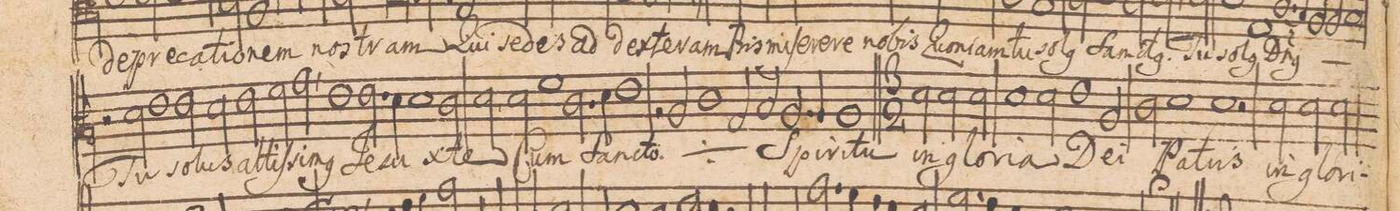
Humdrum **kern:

**kern	**text
*I"ALTVS.	*
*clefC3	*
*k[]	*
*met(c|)	*
*M2/1	*
2r	.
2d\	Tu
=97-	=97-
1e\	so-
2e\	-lus
2d\	al-
=98-	=98-
2e\	-tiſ-
2f\	-si-
2g,<\	-m(us)
1e\	Je-
=99-	=99-
2.e\	-su
4d\	.
1d\	x-
=100-	=100-
2c\	.
2d,<\	-te
2d\	Cum
=101-	=101-
1f\	.
2.c\	San-
4d\	.
=102-	=102-
1e\	-cto
2r	.
*	*ij
2A/	Cum
=103-	=103-
1c\	San-
2G/	.
2B/	-cto
*	*Xij
=104-	=104-
2.A/	Spi-
4A/	-ri-
1A/	-tu
=105||	=105-
*M3/2	*
2d\	in
2d\	glo-
2d\	-ri-
=106-	=106-
1d\	-a
2d\	De-
=107-	=107-
1e\	.
2A/	-i
=108-	=108-
2c\	Pa-
1d\	.
=109-	=109-
1d\	-tris
2r	.
=110-	=110-
2d\	in
2d\	glo-
2d\	-ri-
=111-	=111-
*-	*-
